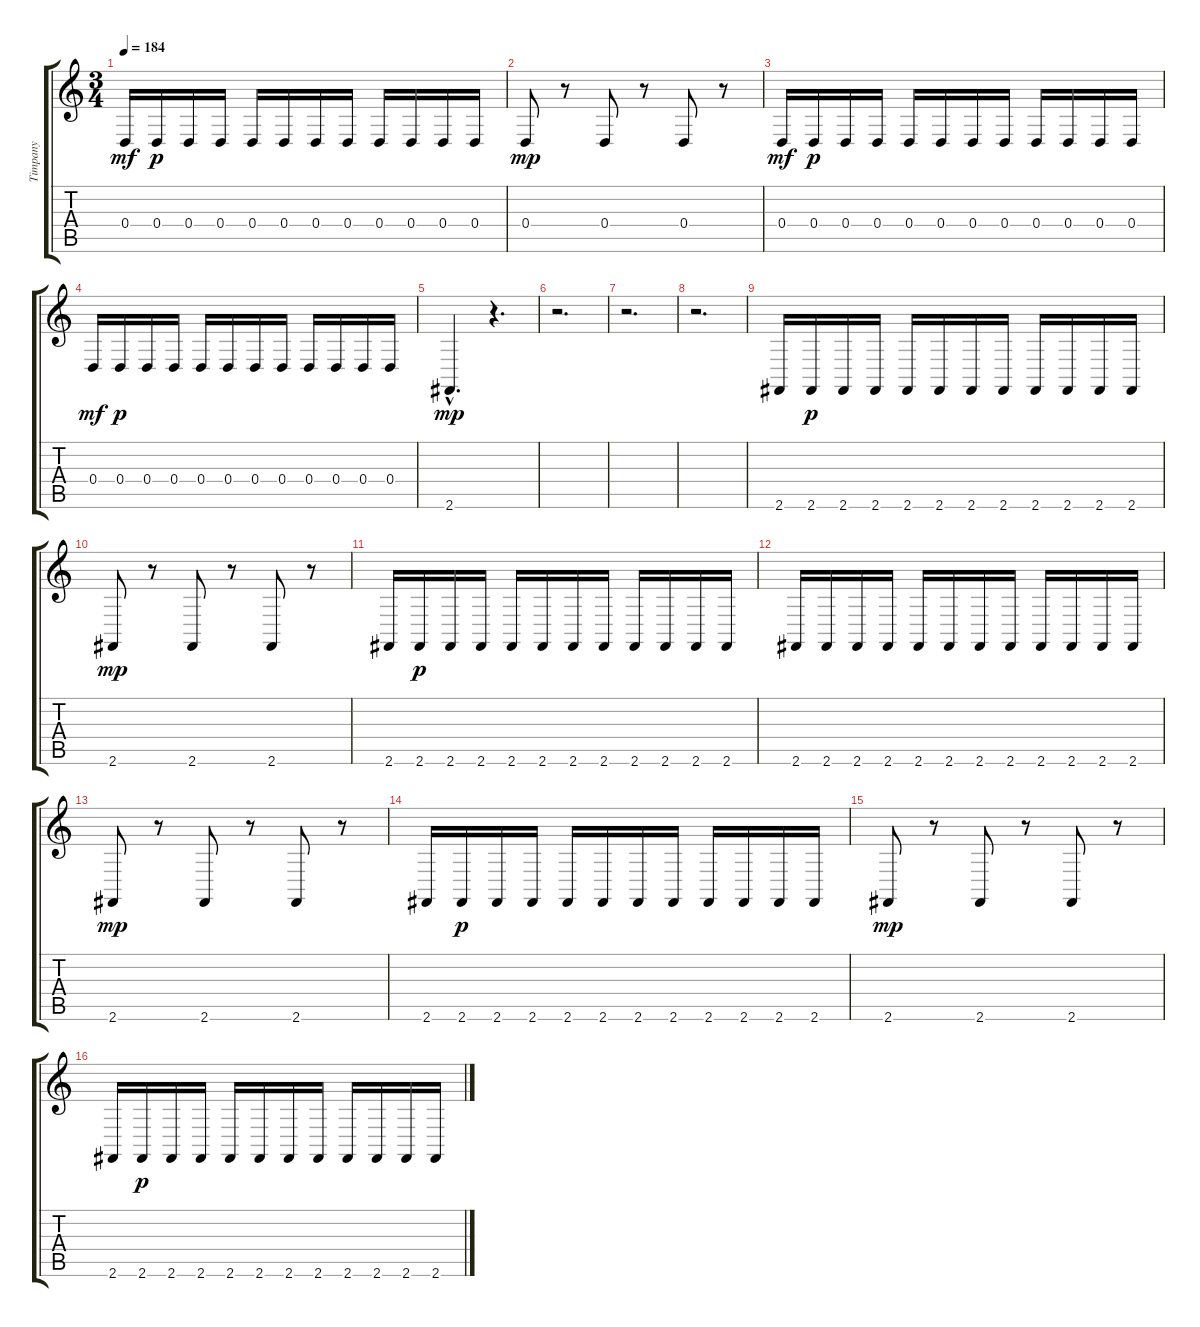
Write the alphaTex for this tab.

\track ("Timpany" "Timpany") {instrument timpani}
\staff {score tabs}
\tuning (E4 B3 G3 D3 A2 E2) {hide}
\ts (3 4)
\tempo 184
\clef g2
\ks c
0.4.16{dy mf} 0.4.16{dy p} 0.4.16 0.4.16 0.4.16 0.4.16 0.4.16 0.4.16 0.4.16 0.4.16 0.4.16 0.4.16 |
0.4.8{dy mp} r.8 0.4.8 r.8 0.4.8 r.8 |
0.4.16{dy mf} 0.4.16{dy p} 0.4.16 0.4.16 0.4.16 0.4.16 0.4.16 0.4.16 0.4.16 0.4.16 0.4.16 0.4.16 |
0.4.16{dy mf} 0.4.16{dy p} 0.4.16 0.4.16 0.4.16 0.4.16 0.4.16 0.4.16 0.4.16 0.4.16 0.4.16 0.4.16 |
2.6{hac}.4{d dy mp} r.4{d} |
r.2{d} |
r.2{d} |
r.2{d} |
2.6.16 2.6.16{dy p} 2.6.16 2.6.16 2.6.16 2.6.16 2.6.16 2.6.16 2.6.16 2.6.16 2.6.16 2.6.16 |
2.6.8{dy mp} r.8 2.6.8 r.8 2.6.8 r.8 |
2.6.16 2.6.16{dy p} 2.6.16 2.6.16 2.6.16 2.6.16 2.6.16 2.6.16 2.6.16 2.6.16 2.6.16 2.6.16 |
2.6.16 2.6.16 2.6.16 2.6.16 2.6.16 2.6.16 2.6.16 2.6.16 2.6.16 2.6.16 2.6.16 2.6.16 |
2.6.8{dy mp} r.8 2.6.8 r.8 2.6.8 r.8 |
2.6.16 2.6.16{dy p} 2.6.16 2.6.16 2.6.16 2.6.16 2.6.16 2.6.16 2.6.16 2.6.16 2.6.16 2.6.16 |
2.6.8{dy mp} r.8 2.6.8 r.8 2.6.8 r.8 |
2.6.16 2.6.16{dy p} 2.6.16 2.6.16 2.6.16 2.6.16 2.6.16 2.6.16 2.6.16 2.6.16 2.6.16 2.6.16
